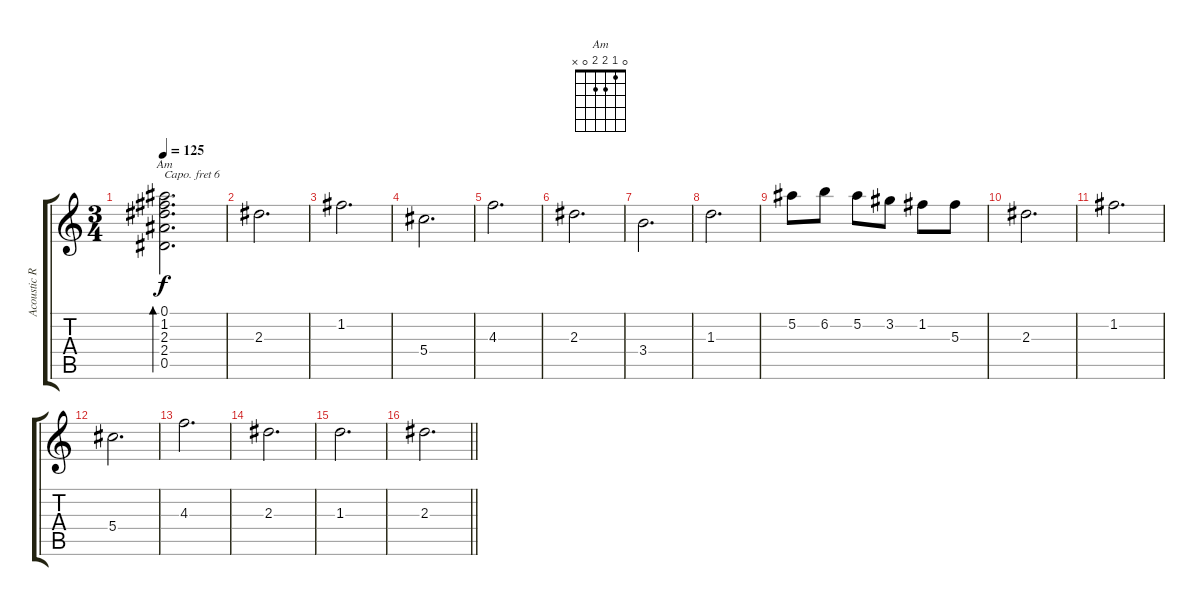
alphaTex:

\track ("Acoustic Rythm" "Acoustic R") {instrument acousticguitarsteel}
\staff {score tabs}
\capo 6
\tuning (E4 B3 G3 D3 A2 E2) {hide}
\chord ("Am" 0 1 2 2 0 x)
\ts (3 4)
\section ("" "")
\tempo 125
\clef g2
\ks c
(0.1 1.2 2.3 2.4 0.5).2{d bd 60 ch "Am" dy f} |
2.3.2{d} |
1.2.2{d} |
5.4.2{d} |
4.3.2{d} |
2.3.2{d} |
3.4.2{d} |
1.3.2{d} |
5.2.8 6.2.8 5.2.8 3.2.8 1.2.8 5.3.8 |
2.3.2{d} |
1.2.2{d} |
5.4.2{d} |
4.3.2{d} |
2.3.2{d} |
1.3.2{d} |
\barLineRight lightlight
2.3.2{d}
